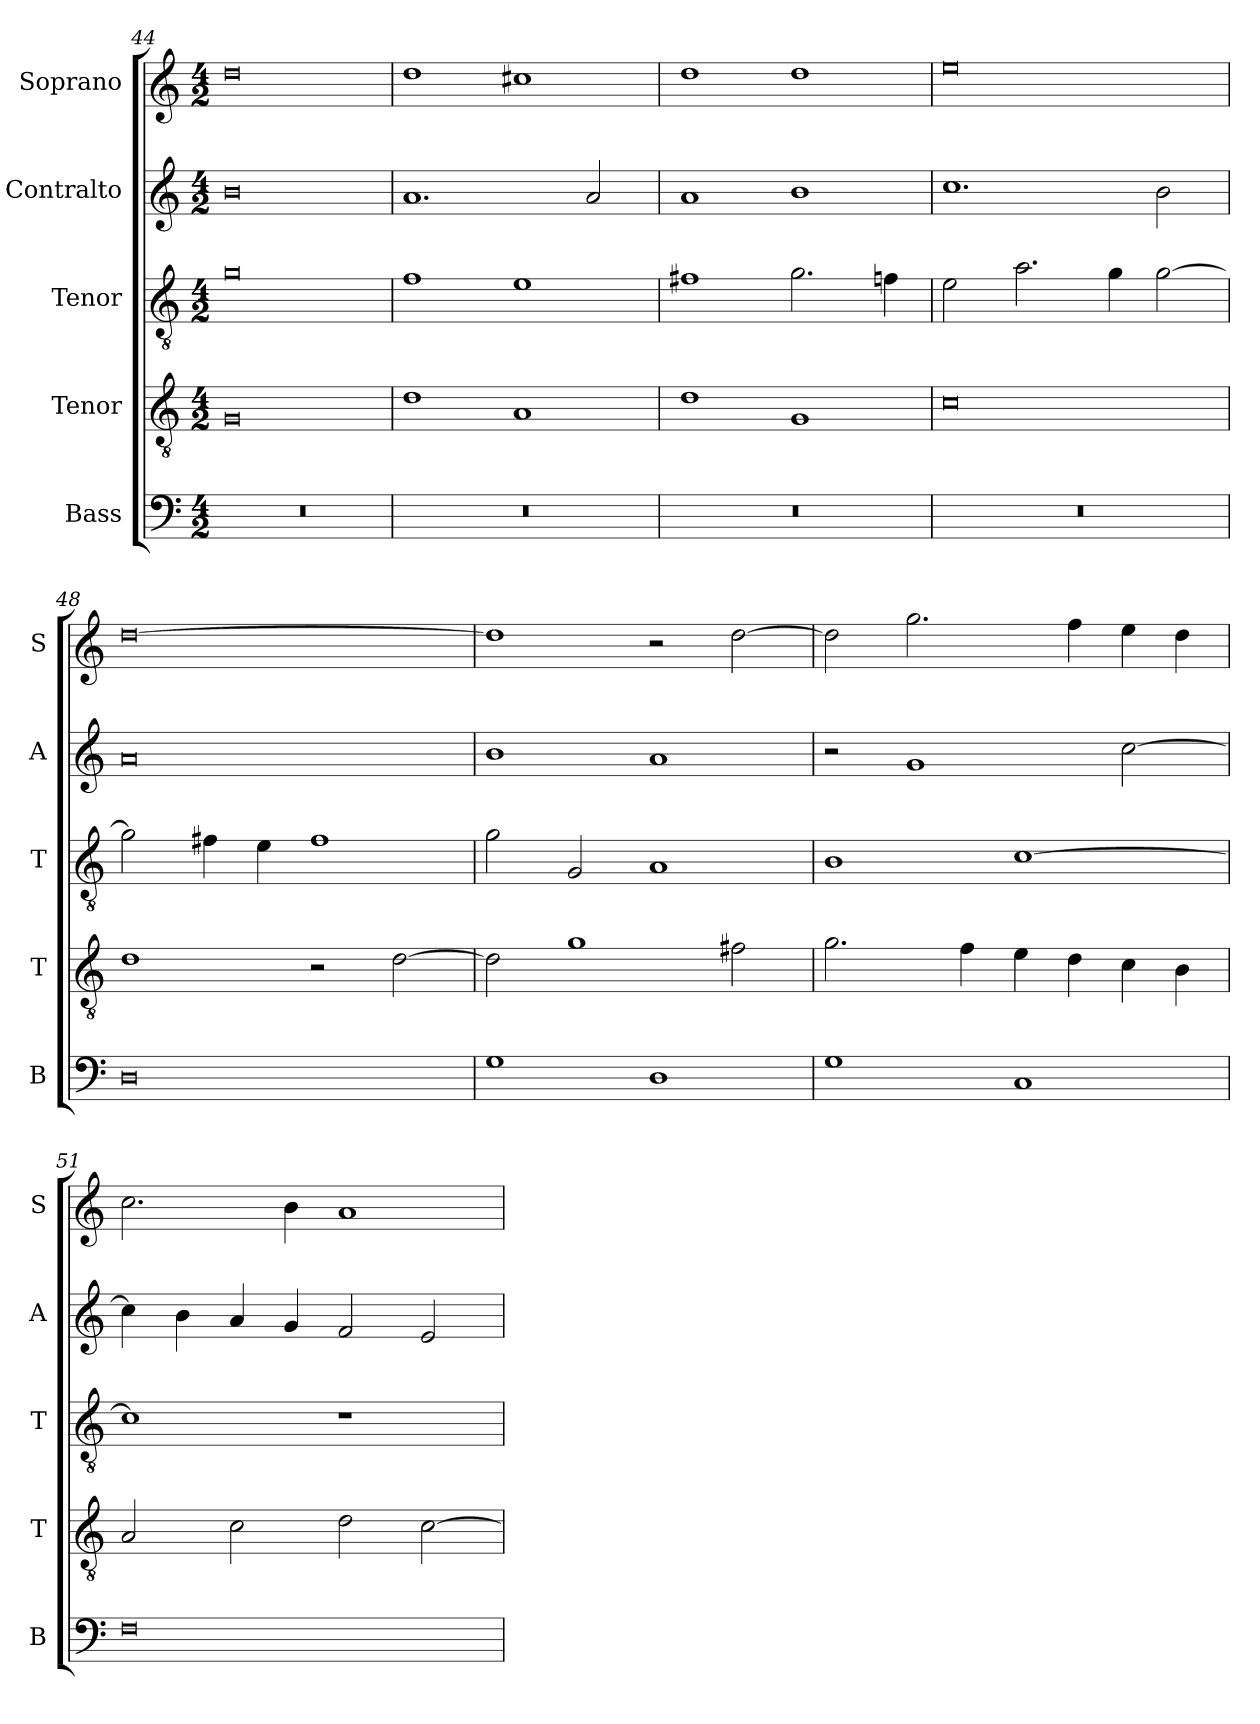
**kern	**kern	**kern	**kern	**kern
*part5	*part4	*part3	*part2	*part1
*staff5	*staff4	*staff3	*staff2	*staff1
*I"Bass	*I"Tenor	*I"Tenor	*I"Contralto	*I"Soprano
*I'B	*I'T	*I'T	*I'A	*I'S
*clefF4	*clefGv2	*clefGv2	*clefG2	*clefG2
*k[]	*k[]	*k[]	*k[]	*k[]
*G:mix	*G:mix	*G:mix	*G:mix	*G:mix
*M4/2	*M4/2	*M4/2	*M4/2	*M4/2
=44	=44	=44	=44	=44
0r	0G	0g	0b	0dd
=45	=45	=45	=45	=45
0r	1d	1f	1.a	1dd
.	1A	1e	.	1cc#X
.	.	.	2a	.
=46	=46	=46	=46	=46
0r	1d	1f#X	1a	1dd
.	1G	2.g	1b	1dd
.	.	4fn	.	.
=47	=47	=47	=47	=47
0r	0c	2e	1.cc	0ee
.	.	2.a	.	.
.	.	4g	.	.
.	.	[2g	2b	.
=48	=48	=48	=48	=48
0D	1d	2g]	0a	[0dd
.	.	4f#X	.	.
.	.	4e	.	.
.	2r	1f#	.	.
.	[2d	.	.	.
=49	=49	=49	=49	=49
1G	2d]	2g	1b	1dd]
.	1g	2G	.	.
1D	.	1A	1a	2r
.	2f#X	.	.	[2dd
=50	=50	=50	=50	=50
1G	2.g	1B	2r	2dd]
.	.	.	1g	2.gg
.	4f	.	.	.
1C	4e	[1c	.	.
.	4d	.	.	4ff
.	4c	.	[2cc	4ee
.	4B	.	.	4dd
=51	=51	=51	=51	=51
0F	2A	1c]	4cc]	2.cc
.	.	.	4b	.
.	2c	.	4a	.
.	.	.	4g	4b
.	2d	1r	2f	1a
.	[2c	.	2e	.
=	=	=	=	=
*-	*-	*-	*-	*-
